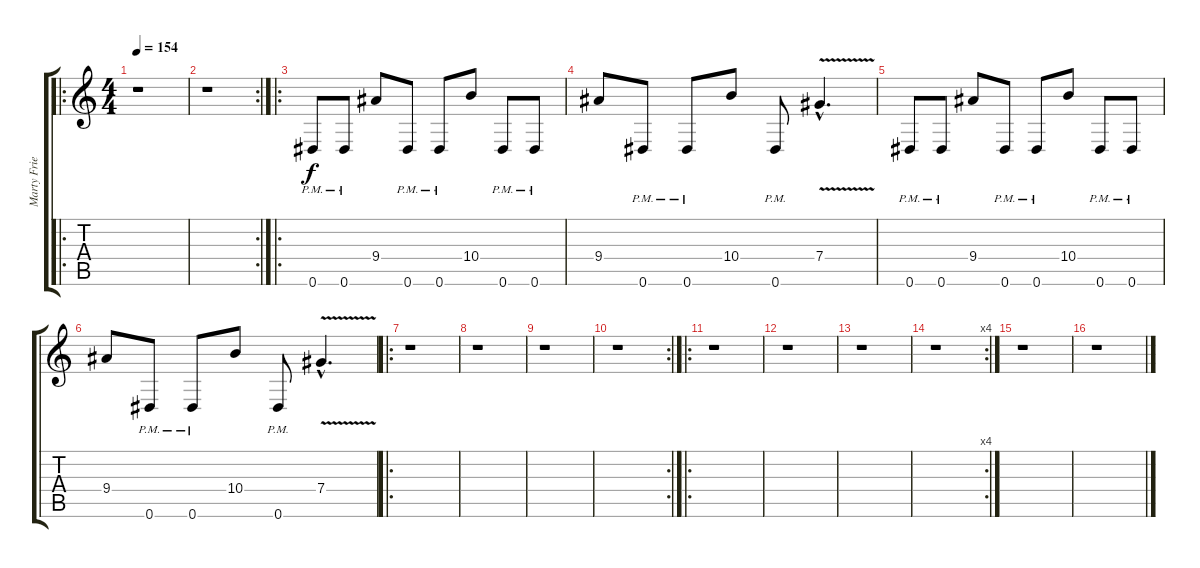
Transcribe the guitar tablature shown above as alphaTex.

\track ("Marty Friedman" "Marty Frie") {instrument distortionguitar}
\staff {score tabs}
\tuning (Eb4 Bb3 Gb3 Db3 Ab2 Eb2) {hide}
\ro
\ts (4 4)
\tempo 154
\clef g2
\ks c
r.1{dy f instrument distortionguitar} |
\rc 2
r.1 |
\ro
0.6{pm}.8 0.6{pm}.8 9.4.8 0.6{pm}.8 0.6{pm}.8 10.4.8 0.6{pm}.8 0.6{pm}.8 |
9.4.8 0.6{pm}.8 0.6{pm}.8 10.4.8 0.6{pm}.8 7.4{v hac}.4{d} |
0.6{pm}.8 0.6{pm}.8 9.4.8 0.6{pm}.8 0.6{pm}.8 10.4.8 0.6{pm}.8 0.6{pm}.8 |
9.4.8 0.6{pm}.8 0.6{pm}.8 10.4.8 0.6{pm}.8 7.4{v hac}.4{d} |
\ro
r.1 |
r.1 |
r.1 |
\rc 2
r.1 |
\ro
r.1 |
r.1 |
r.1 |
\rc 4
r.1 |
r.1 |
r.1
